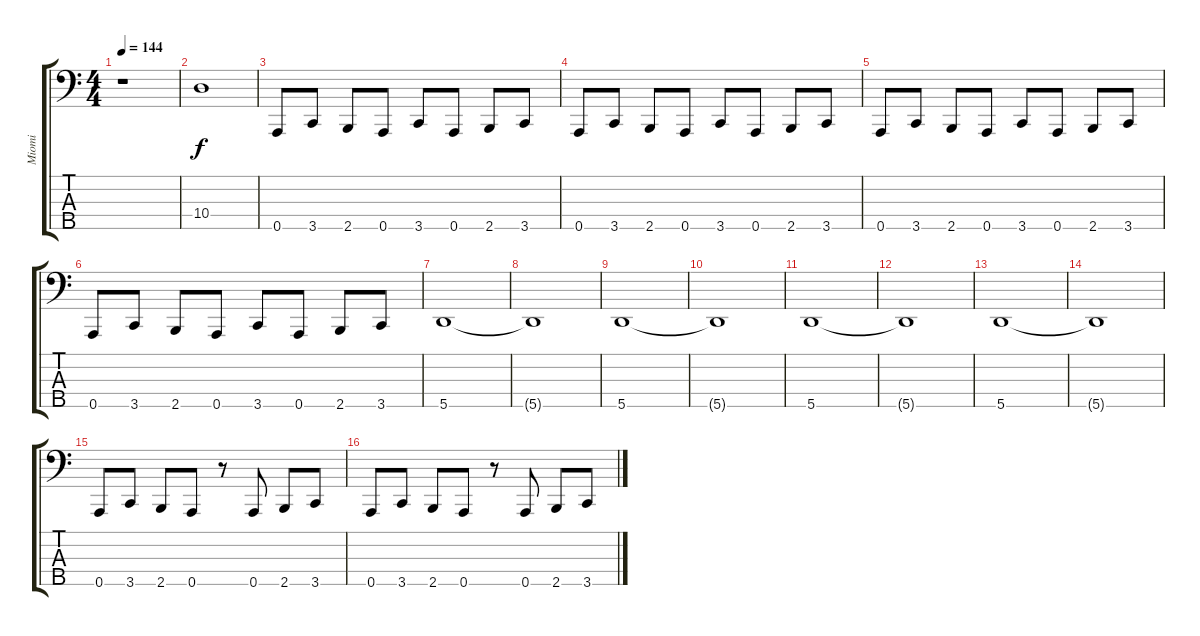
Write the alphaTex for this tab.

\track ("Miomi" "Miomi") {instrument electricbassfinger}
\staff {score tabs}
\tuning (G2 D2 A1 E1 A0) {hide}
\ts (4 4)
\tempo 144
\clef f4
\ks c
r.1{dy f} |
10.4.1 |
0.5.8 3.5.8 2.5.8 0.5.8 3.5.8 0.5.8 2.5.8 3.5.8 |
0.5.8 3.5.8 2.5.8 0.5.8 3.5.8 0.5.8 2.5.8 3.5.8 |
0.5.8 3.5.8 2.5.8 0.5.8 3.5.8 0.5.8 2.5.8 3.5.8 |
0.5.8 3.5.8 2.5.8 0.5.8 3.5.8 0.5.8 2.5.8 3.5.8 |
5.5.1 |
5.5{t}.1 |
5.5.1 |
5.5{t}.1 |
5.5.1 |
5.5{t}.1 |
5.5.1 |
5.5{t}.1 |
0.5.8 3.5.8 2.5.8 0.5.8 r.8 0.5.8 2.5.8 3.5.8 |
0.5.8 3.5.8 2.5.8 0.5.8 r.8 0.5.8 2.5.8 3.5.8
